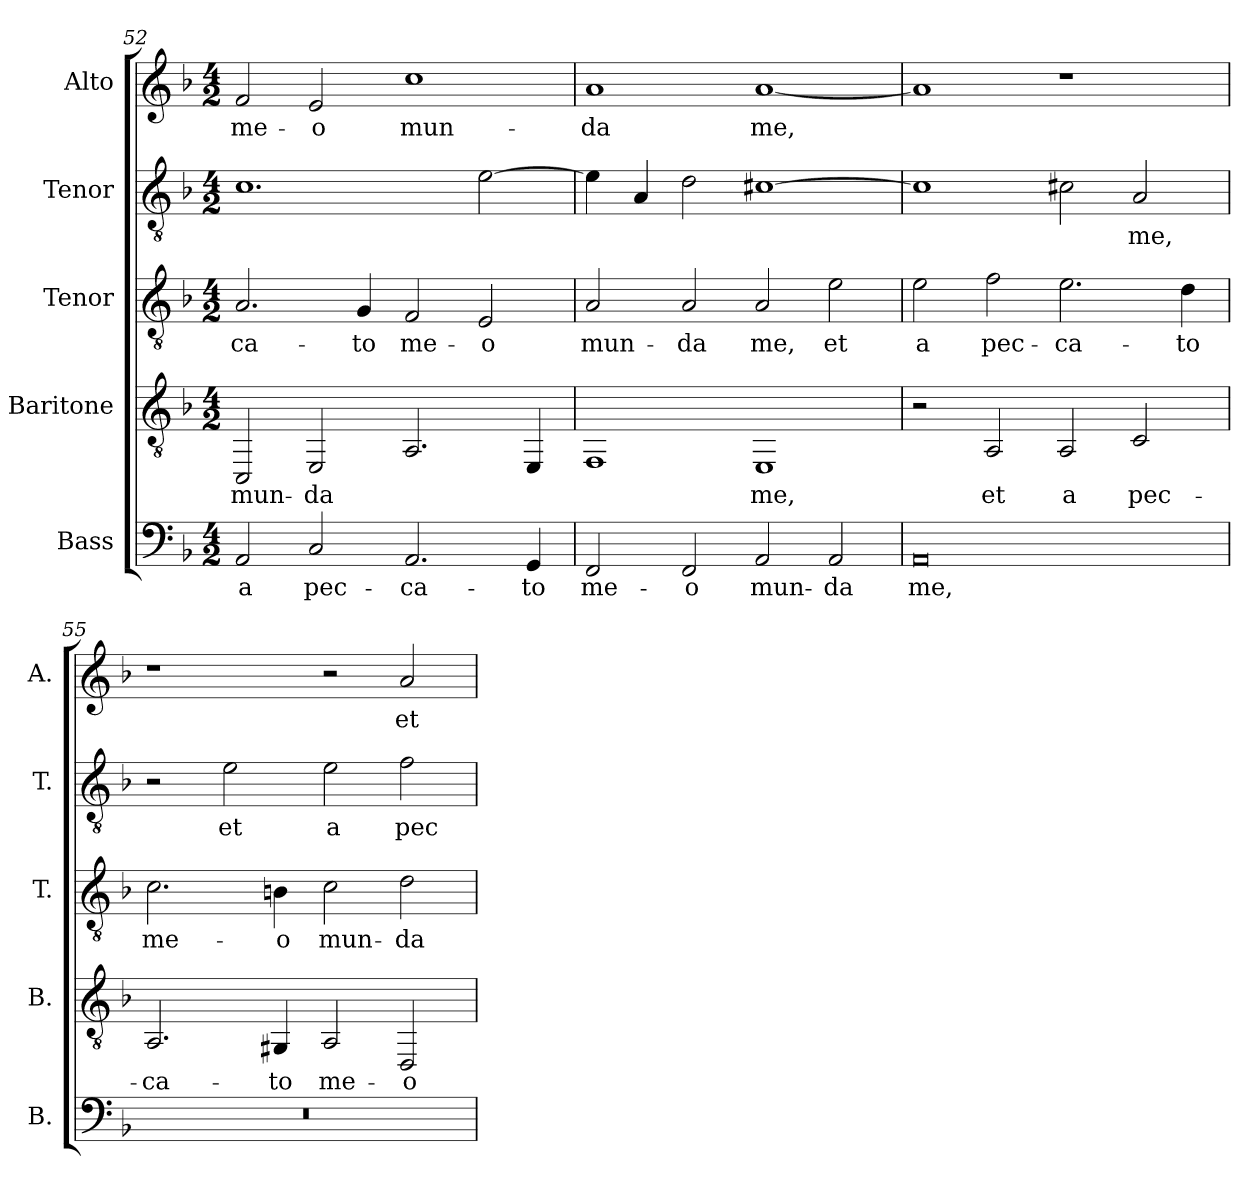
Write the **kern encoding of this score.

**kern	**text	**kern	**text	**kern	**text	**kern	**text	**kern	**text
*part5	*part5	*part4	*part4	*part3	*part3	*part2	*part2	*part1	*part1
*staff5	*staff5	*staff4	*staff4	*staff3	*staff3	*staff2	*staff2	*staff1	*staff1
*I"Bass	*	*I"Baritone	*	*I"Tenor	*	*I"Tenor	*	*I"Alto	*
*I'B.	*	*I'B.	*	*I'T.	*	*I'T.	*	*I'A.	*
*clefF4	*	*clefGv2	*	*clefGv2	*	*clefGv2	*	*clefG2	*
*	*	*	*	*ITrd7c12	*	*ITrd7c12	*	*	*
*k[b-]	*	*k[b-]	*	*k[b-]	*	*k[b-]	*	*k[b-]	*
*F:	*	*F:	*	*F:	*	*F:	*	*F:	*
*M4/2	*	*M4/2	*	*M4/2	*	*M4/2	*	*M4/2	*
=52	=52	=52	=52	=52	=52	=52	=52	=52	=52
!	!LO:LY:b:color=#000000	!	!	!	!	!	!	!	!
!	!	!	!LO:LY:b:color=#000000	!	!	!	!	!	!
!	!	!	!	!	!LO:LY:b:color=#000000	!	!	!	!
!	!	!	!	!	!	!	!	!	!LO:LY:b:color=#000000
2AAi/	a	2CCi/	mun-	2.AAi/	-ca-	1.Ci	.	2fi/	me-
!	!LO:LY:b:color=#000000	!	!	!	!	!	!	!	!
!	!	!	!LO:LY:b:color=#000000	!	!	!	!	!	!
!	!	!	!	!	!	!	!	!	!LO:LY:b:color=#000000
2Ci/	pec-	2EEi/	-da	.	.	.	.	2ei/	-o
!	!	!	!	!	!LO:LY:b:color=#000000	!	!	!	!
.	.	.	.	4GGi/	-to	.	.	.	.
!	!LO:LY:b:color=#000000	!	!	!	!	!	!	!	!
!	!	!	!	!	!LO:LY:b:color=#000000	!	!	!	!
!	!	!	!	!	!	!	!	!	!LO:LY:b:color=#000000
2.AAi/	-ca-	2.AAi/	.	2FFi/	me-	.	.	1cci	mun-
!	!	!	!	!	!LO:LY:b:color=#000000	!	!	!	!
.	.	.	.	2EEi/	-o	[2Ei\	.	.	.
!	!LO:LY:b:color=#000000	!	!	!	!	!	!	!	!
4GGi/	-to	4EEi/	.	.	.	.	.	.	.
=53	=53	=53	=53	=53	=53	=53	=53	=53	=53
!	!LO:LY:b:color=#000000	!	!	!	!	!	!	!	!
!	!	!	!	!	!LO:LY:b:color=#000000	!	!	!	!
!	!	!	!	!	!	!	!	!	!LO:LY:b:color=#000000
2FFi/	me-	1FFi	.	2AAi/	mun-	4Ei\]	.	1ai	-da
.	.	.	.	.	.	4AAi/	.	.	.
!	!LO:LY:b:color=#000000	!	!	!	!	!	!	!	!
!	!	!	!	!	!LO:LY:b:color=#000000	!	!	!	!
2FFi/	-o	.	.	2AAi/	-da	2Di\	.	.	.
!	!LO:LY:b:color=#000000	!	!	!	!	!	!	!	!
!	!	!	!LO:LY:b:color=#000000	!	!	!	!	!	!
!	!	!	!	!	!LO:LY:b:color=#000000	!	!	!	!
!	!	!	!	!	!	!	!	!	!LO:LY:b:color=#000000
2AAi/	mun-	1EEi	me,	2AAi/	me,	[1C#Xi	.	[1ai	me,
!	!LO:LY:b:color=#000000	!	!	!	!	!	!	!	!
!	!	!	!	!	!LO:LY:b:color=#000000	!	!	!	!
2AAi/	-da	.	.	2Ei\	et	.	.	.	.
=54	=54	=54	=54	=54	=54	=54	=54	=54	=54
!	!LO:LY:b:color=#000000	!	!	!	!	!	!	!	!
!	!	!	!	!	!LO:LY:b:color=#000000	!	!	!	!
0AAi	me,	2r	.	2Ei\	a	1C#i]	.	1ai]	.
!	!	!	!LO:LY:b:color=#000000	!	!	!	!	!	!
!	!	!	!	!	!LO:LY:b:color=#000000	!	!	!	!
.	.	2AAi/	et	2Fi\	pec-	.	.	.	.
!	!	!	!LO:LY:b:color=#000000	!	!	!	!	!	!
!	!	!	!	!	!LO:LY:b:color=#000000	!	!	!	!
.	.	2AAi/	a	2.Ei\	-ca-	2C#Xi\	.	1r	.
!	!	!	!LO:LY:b:color=#000000	!	!	!	!	!	!
!	!	!	!	!	!	!	!LO:LY:b:color=#000000	!	!
.	.	2Ci/	pec-	.	.	2AAi/	me,	.	.
!	!	!	!	!	!LO:LY:b:color=#000000	!	!	!	!
.	.	.	.	4Di\	-to	.	.	.	.
=55	=55	=55	=55	=55	=55	=55	=55	=55	=55
!LO:N:vis=1	!	!	!	!	!	!	!	!	!
!	!	!	!LO:LY:b:color=#000000	!	!	!	!	!	!
!	!	!	!	!	!LO:LY:b:color=#000000	!	!	!	!
0r	.	2.AAi/	-ca-	2.Ci\	me-	2r	.	1r	.
!	!	!	!	!	!	!	!LO:LY:b:color=#000000	!	!
.	.	.	.	.	.	2Ei\	et	.	.
!	!	!	!LO:LY:b:color=#000000	!	!	!	!	!	!
!	!	!	!	!	!LO:LY:b:color=#000000	!	!	!	!
.	.	4GG#Xi/	-to	4BBni\	-o	.	.	.	.
!	!	!	!LO:LY:b:color=#000000	!	!	!	!	!	!
!	!	!	!	!	!LO:LY:b:color=#000000	!	!	!	!
!	!	!	!	!	!	!	!LO:LY:b:color=#000000	!	!
.	.	2AAi/	me-	2Ci\	mun-	2Ei\	a	2r	.
!	!	!	!LO:LY:b:color=#000000	!	!	!	!	!	!
!	!	!	!	!	!LO:LY:b:color=#000000	!	!	!	!
!	!	!	!	!	!	!	!LO:LY:b:color=#000000	!	!
!	!	!	!	!	!	!	!	!	!LO:LY:b:color=#000000
.	.	2DDi/	-o	2Di\	-da	2Fi\	pec-	2ai/	et
=	=	=	=	=	=	=	=	=	=
*-	*-	*-	*-	*-	*-	*-	*-	*-	*-
